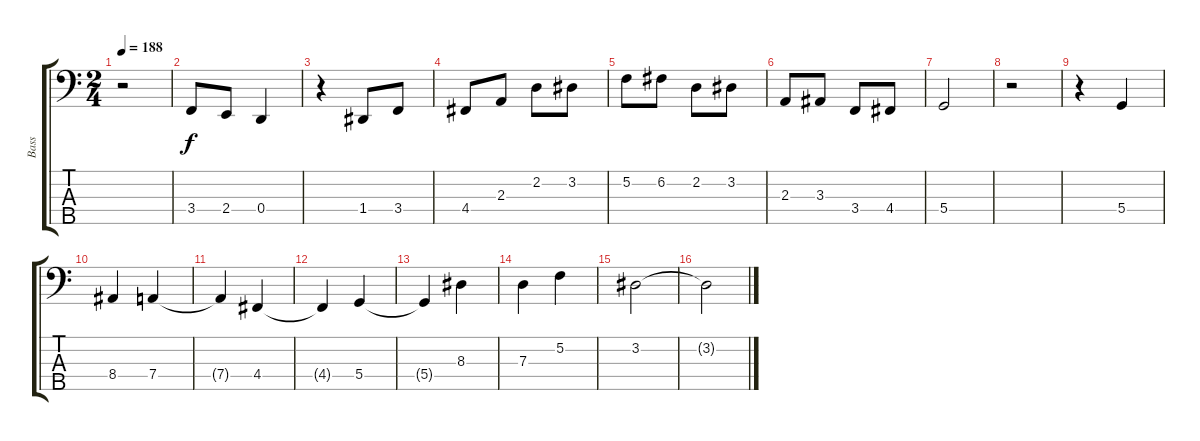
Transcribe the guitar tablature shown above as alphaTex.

\track ("Bass" "Bass") {instrument electricbassfinger}
\staff {score tabs}
\tuning (F2 C2 G1 D1 A0) {hide}
\ts (2 4)
\tempo 188
\clef f4
\ks c
r.2{dy f} |
3.4.8 2.4.8 0.4.4 |
r.4 1.4.8 3.4.8 |
4.4.8 2.3.8 2.2.8 3.2.8 |
5.2.8 6.2.8 2.2.8 3.2.8 |
2.3.8 3.3.8 3.4.8 4.4.8 |
5.4.2 |
r.2 |
r.4 5.4.4 |
8.4.4 7.4.4 |
7.4{t}.4 4.4.4 |
4.4{t}.4 5.4.4 |
5.4{t}.4 8.3.4 |
7.3.4 5.2.4 |
3.2.2 |
3.2{t}.2
